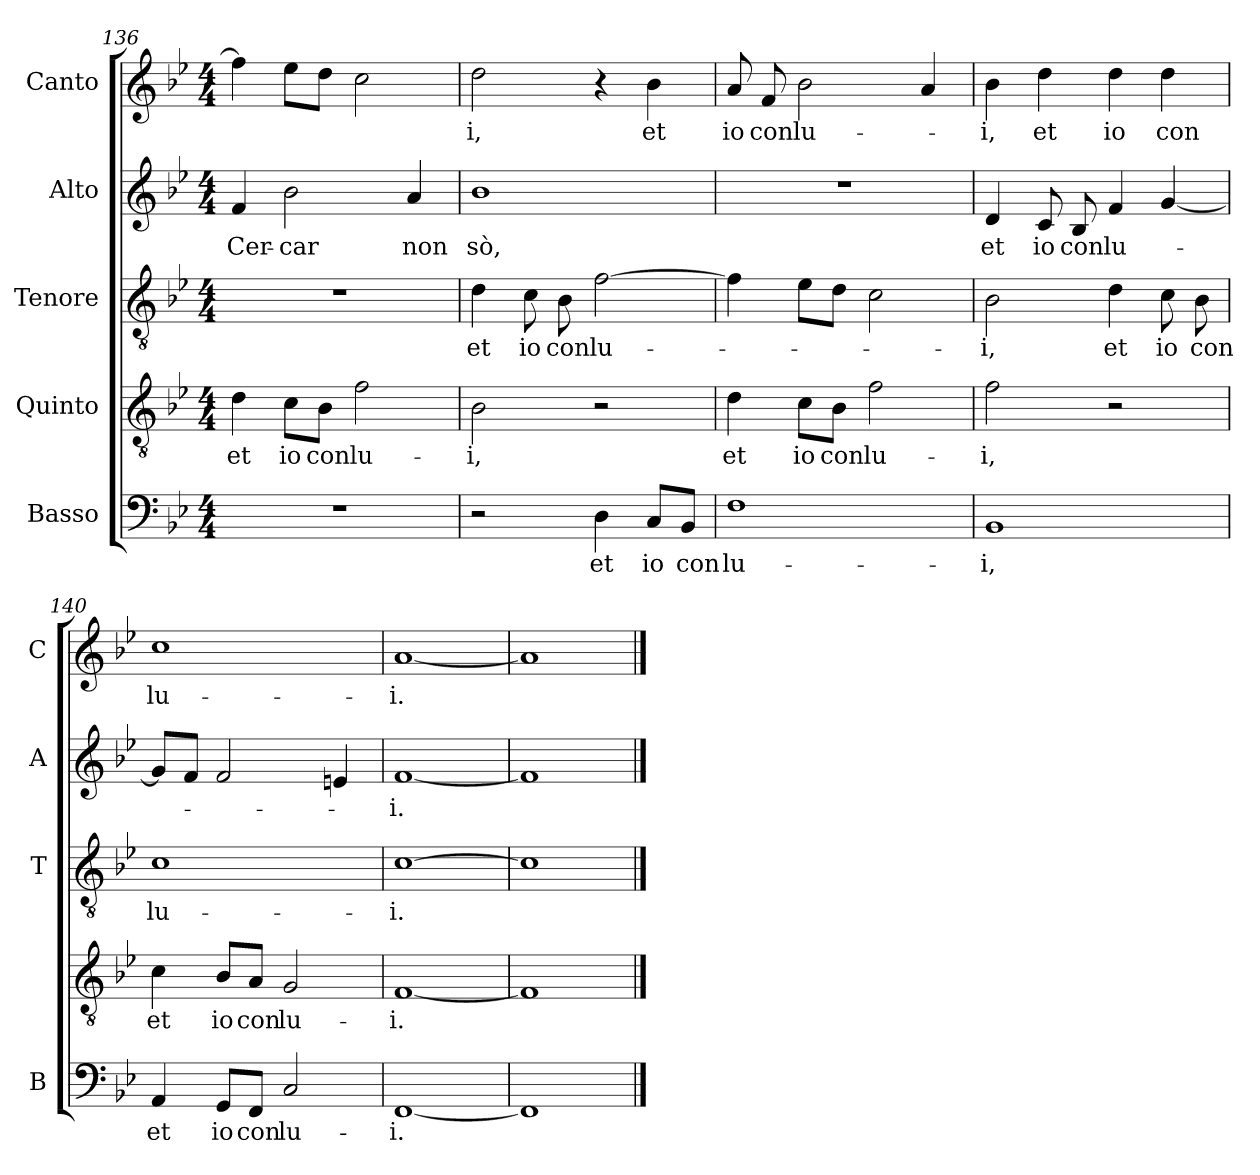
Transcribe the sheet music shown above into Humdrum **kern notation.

**kern	**text	**kern	**text	**kern	**text	**kern	**text	**kern	**text
*part5	*part5	*part4	*part4	*part3	*part3	*part2	*part2	*part1	*part1
*staff5	*staff5	*staff4	*staff4	*staff3	*staff3	*staff2	*staff2	*staff1	*staff1
*I"Basso	*	*I"Quinto	*	*I"Tenore	*	*I"Alto	*	*I"Canto	*
*I'B	*	*	*	*I'T	*	*I'A	*	*I'C	*
*clefF4	*	*clefGv2	*	*clefGv2	*	*clefG2	*	*clefG2	*
*k[b-e-]	*	*k[b-e-]	*	*k[b-e-]	*	*k[b-e-]	*	*k[b-e-]	*
*B-:	*	*B-:	*	*B-:	*	*B-:	*	*B-:	*
*M4/4	*	*M4/4	*	*M4/4	*	*M4/4	*	*M4/4	*
=136	=136	=136	=136	=136	=136	=136	=136	=136	=136
!	!	!	!LO:LY:b	!	!	!	!LO:LY:b	!	!
1r	.	4d\	et	1r	.	4f/	Cer-	4ff\]	.
!	!	!	!LO:LY:b	!	!	!	!LO:LY:b	!	!
.	.	8c\L	io	.	.	2b-\	-car	8ee-\L	.
!	!	!	!LO:LY:b	!	!	!	!	!	!
.	.	8B-\J	con	.	.	.	.	8dd\J	.
!	!	!	!LO:LY:b	!	!	!	!	!	!
.	.	2f\	lu-	.	.	.	.	2cc\	.
!	!	!	!	!	!	!	!LO:LY:b	!	!
.	.	.	.	.	.	4a/	non	.	.
!!LO:LB:g=z
=137	=137	=137	=137	=137	=137	=137	=137	=137	=137
!	!	!	!LO:LY:b	!	!LO:LY:b	!	!LO:LY:b	!	!LO:LY:b
2r	.	2B-\	-i,	4d\	et	1b-	sò,	2dd\	-i,
!	!	!	!	!	!LO:LY:b	!	!	!	!
.	.	.	.	8c\	io	.	.	.	.
!	!	!	!	!	!LO:LY:b	!	!	!	!
.	.	.	.	8B-\	con	.	.	.	.
!	!LO:LY:b	!	!	!	!LO:LY:b	!	!	!	!
4D\	et	2r	.	[2f\	lu-	.	.	4r	.
!	!LO:LY:b	!	!	!	!	!	!	!	!LO:LY:b
8C/L	io	.	.	.	.	.	.	4b-\	et
!	!LO:LY:b	!	!	!	!	!	!	!	!
8BB-/J	con	.	.	.	.	.	.	.	.
=138	=138	=138	=138	=138	=138	=138	=138	=138	=138
!	!LO:LY:b	!	!LO:LY:b	!	!	!	!	!	!LO:LY:b
1F	lu-	4d\	et	4f\]	.	1r	.	8a/	io
!	!	!	!	!	!	!	!	!	!LO:LY:b
.	.	.	.	.	.	.	.	8f/	con
!	!	!	!LO:LY:b	!	!	!	!	!	!LO:LY:b
.	.	8c\L	io	8e-\L	.	.	.	2b-\	lu-
!	!	!	!LO:LY:b	!	!	!	!	!	!
.	.	8B-\J	con	8d\J	.	.	.	.	.
!	!	!	!LO:LY:b	!	!	!	!	!	!
.	.	2f\	lu-	2c\	.	.	.	.	.
.	.	.	.	.	.	.	.	4a/	.
=139	=139	=139	=139	=139	=139	=139	=139	=139	=139
!	!LO:LY:b	!	!LO:LY:b	!	!LO:LY:b	!	!LO:LY:b	!	!LO:LY:b
1BB-	-i,	2f\	-i,	2B-\	-i,	4d/	et	4b-\	-i,
!	!	!	!	!	!	!	!LO:LY:b	!	!LO:LY:b
.	.	.	.	.	.	8c/	io	4dd\	et
!	!	!	!	!	!	!	!LO:LY:b	!	!
.	.	.	.	.	.	8B-/	con	.	.
!	!	!	!	!	!LO:LY:b	!	!LO:LY:b	!	!LO:LY:b
.	.	2r	.	4d\	et	4f/	lu-	4dd\	io
!	!	!	!	!	!LO:LY:b	!	!	!	!LO:LY:b
.	.	.	.	8c\	io	[4g/	.	4dd\	con
!	!	!	!	!	!LO:LY:b	!	!	!	!
.	.	.	.	8B-\	con	.	.	.	.
=140	=140	=140	=140	=140	=140	=140	=140	=140	=140
!	!LO:LY:b	!	!LO:LY:b	!	!LO:LY:b	!	!	!	!LO:LY:b
4AA/	et	4c\	et	1c	lu-	8g/L]	.	1cc	lu-
.	.	.	.	.	.	8f/J	.	.	.
!	!LO:LY:b	!	!LO:LY:b	!	!	!	!	!	!
8GG/L	io	8B-/L	io	.	.	2f/	.	.	.
!	!LO:LY:b	!	!LO:LY:b	!	!	!	!	!	!
8FF/J	con	8A/J	con	.	.	.	.	.	.
!	!LO:LY:b	!	!LO:LY:b	!	!	!	!	!	!
2C/	lu-	2G/	lu-	.	.	.	.	.	.
.	.	.	.	.	.	4en/	.	.	.
=141	=141	=141	=141	=141	=141	=141	=141	=141	=141
!	!LO:LY:b	!	!LO:LY:b	!	!LO:LY:b	!	!LO:LY:b	!	!LO:LY:b
[1FF	-i.	[1F	-i.	[1c	-i.	[1f	-i.	[1a	-i.
=142	=142	=142	=142	=142	=142	=142	=142	=142	=142
1FF]	.	1F]	.	1c]	.	1f]	.	1a]	.
==	==	==	==	==	==	==	==	==	==
*-	*-	*-	*-	*-	*-	*-	*-	*-	*-
